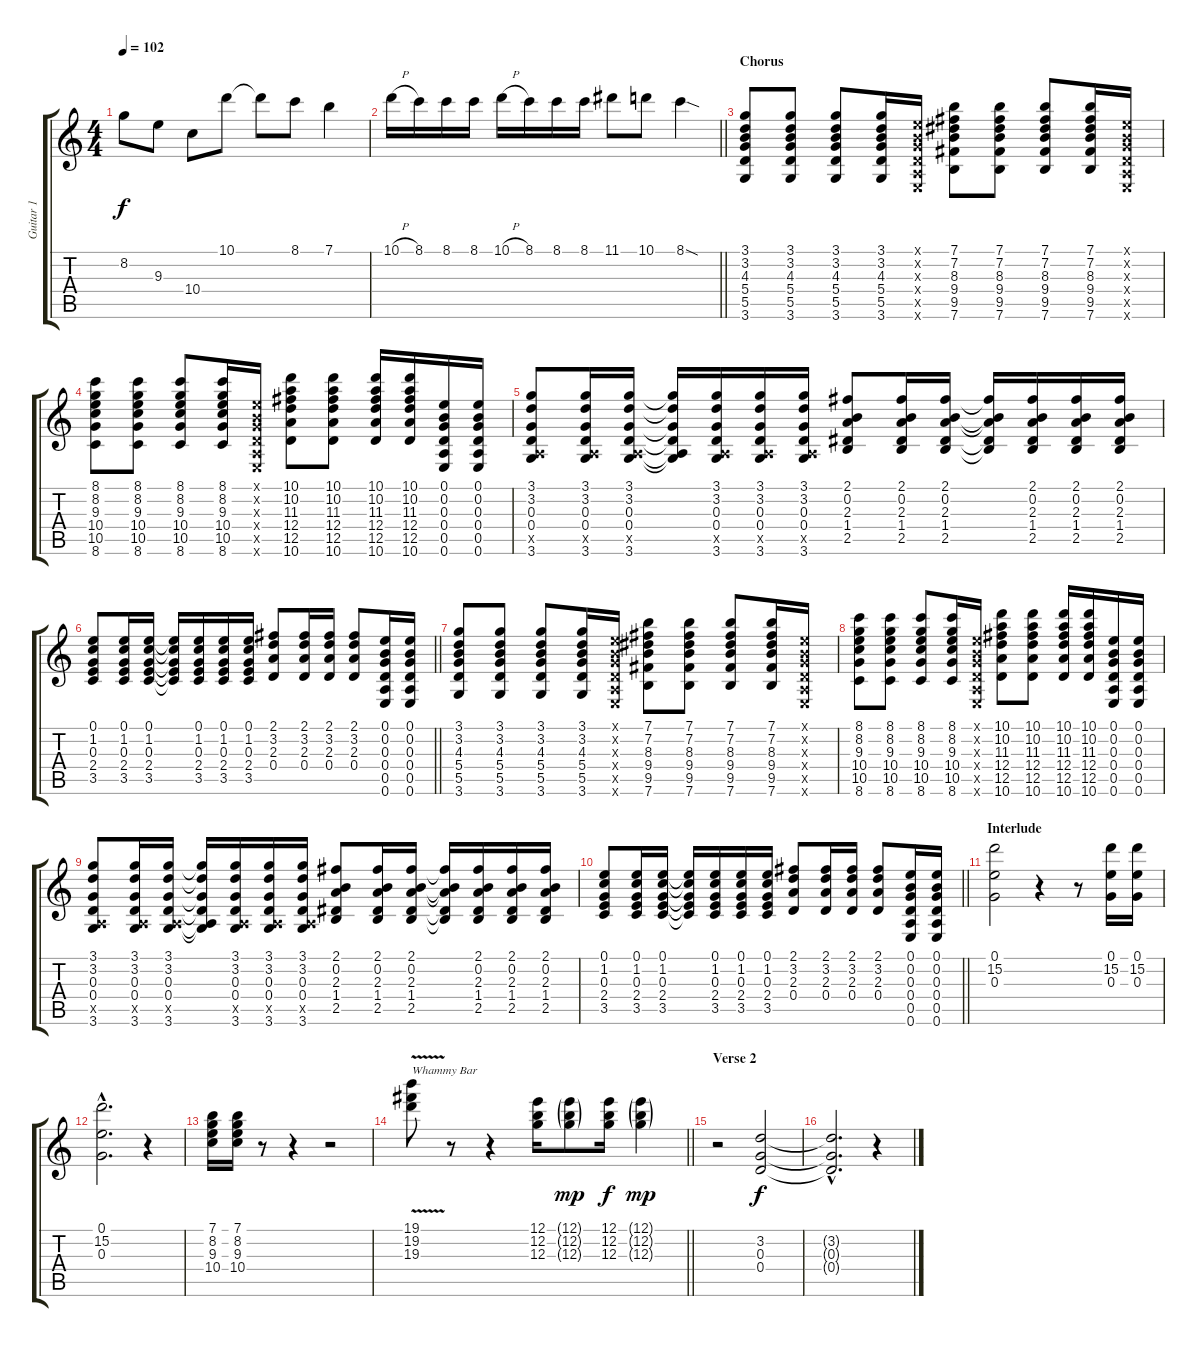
\track ("Guitar 1" "Guitar 1") {instrument overdrivenguitar}
\staff {score tabs}
\tuning (E4 B3 G3 D3 A2 E2) {hide}
\ts (4 4)
\tempo 102
\clef g2
\ks c
8.2.8{dy f} 9.3.8 10.4.8 10.1.8 10.1{t}.8 8.1.8 7.1.4 |
\barLineRight lightlight
10.1{h}.16 8.1.16 8.1.16 8.1.16 10.1{h}.16 8.1.16 8.1.16 8.1.16 11.1.8 10.1.8 8.1{sod}.4 |
\section ("" "Chorus")
(3.1 3.2 4.3 5.4 5.5 3.6).8 (3.1 3.2 4.3 5.4 5.5 3.6).8 (3.1 3.2 4.3 5.4 5.5 3.6).8 (3.1 3.2 4.3 5.4 5.5 3.6).16 (0.1{x} 0.2{x} 0.3{x} 0.4{x} 0.5{x} 0.6{x}).16 (7.1 7.2 8.3 9.4 9.5 7.6).8 (7.1 7.2 8.3 9.4 9.5 7.6).8 (7.1 7.2 8.3 9.4 9.5 7.6).8 (7.1 7.2 8.3 9.4 9.5 7.6).16 (0.1{x} 0.2{x} 0.3{x} 0.4{x} 0.5{x} 0.6{x}).16 |
(8.1 8.2 9.3 10.4 10.5 8.6).8 (8.1 8.2 9.3 10.4 10.5 8.6).8 (8.1 8.2 9.3 10.4 10.5 8.6).8 (8.1 8.2 9.3 10.4 10.5 8.6).16 (0.1{x} 0.2{x} 0.3{x} 0.4{x} 0.5{x} 0.6{x}).16 (10.1 10.2 11.3 12.4 12.5 10.6).8 (10.1 10.2 11.3 12.4 12.5 10.6).8 (10.1 10.2 11.3 12.4 12.5 10.6).16 (10.1 10.2 11.3 12.4 12.5 10.6).16 (0.1 0.2 0.3 0.4 0.5 0.6).16 (0.1 0.2 0.3 0.4 0.5 0.6).16 |
(3.1 3.2 0.3 0.4 0.5{x} 3.6).8 (3.1 3.2 0.3 0.4 0.5{x} 3.6).16 (3.1 3.2 0.3 0.4 0.5{x} 3.6).16 (3.1{t} 3.2{t} 0.3{t} 0.4{t} 0.5{t} 3.6{t}).16 (3.1 3.2 0.3 0.4 0.5{x} 3.6).16 (3.1 3.2 0.3 0.4 0.5{x} 3.6).16 (3.1 3.2 0.3 0.4 0.5{x} 3.6).16 (2.1 0.2 2.3 1.4 2.5).8 (2.1 0.2 2.3 1.4 2.5).16 (2.1 0.2 2.3 1.4 2.5).16 (2.1{t} 0.2{t} 2.3{t} 1.4{t} 2.5{t}).16 (2.1 0.2 2.3 1.4 2.5).16 (2.1 0.2 2.3 1.4 2.5).16 (2.1 0.2 2.3 1.4 2.5).16 |
\barLineRight lightlight
(0.1 1.2 0.3 2.4 3.5).8 (0.1 1.2 0.3 2.4 3.5).16 (0.1 1.2 0.3 2.4 3.5).16 (0.1{t} 1.2{t} 0.3{t} 2.4{t} 3.5{t}).16 (0.1 1.2 0.3 2.4 3.5).16 (0.1 1.2 0.3 2.4 3.5).16 (0.1 1.2 0.3 2.4 3.5).16 (2.1 3.2 2.3 0.4).8 (2.1 3.2 2.3 0.4).16 (2.1 3.2 2.3 0.4).16 (2.1 3.2 2.3 0.4).8 (0.1 0.2 0.3 0.4 0.5 0.6).16 (0.1 0.2 0.3 0.4 0.5 0.6).16 |
(3.1 3.2 4.3 5.4 5.5 3.6).8 (3.1 3.2 4.3 5.4 5.5 3.6).8 (3.1 3.2 4.3 5.4 5.5 3.6).8 (3.1 3.2 4.3 5.4 5.5 3.6).16 (0.1{x} 0.2{x} 0.3{x} 0.4{x} 0.5{x} 0.6{x}).16 (7.1 7.2 8.3 9.4 9.5 7.6).8 (7.1 7.2 8.3 9.4 9.5 7.6).8 (7.1 7.2 8.3 9.4 9.5 7.6).8 (7.1 7.2 8.3 9.4 9.5 7.6).16 (0.1{x} 0.2{x} 0.3{x} 0.4{x} 0.5{x} 0.6{x}).16 |
(8.1 8.2 9.3 10.4 10.5 8.6).8 (8.1 8.2 9.3 10.4 10.5 8.6).8 (8.1 8.2 9.3 10.4 10.5 8.6).8 (8.1 8.2 9.3 10.4 10.5 8.6).16 (0.1{x} 0.2{x} 0.3{x} 0.4{x} 0.5{x} 0.6{x}).16 (10.1 10.2 11.3 12.4 12.5 10.6).8 (10.1 10.2 11.3 12.4 12.5 10.6).8 (10.1 10.2 11.3 12.4 12.5 10.6).16 (10.1 10.2 11.3 12.4 12.5 10.6).16 (0.1 0.2 0.3 0.4 0.5 0.6).16 (0.1 0.2 0.3 0.4 0.5 0.6).16 |
(3.1 3.2 0.3 0.4 0.5{x} 3.6).8 (3.1 3.2 0.3 0.4 0.5{x} 3.6).16 (3.1 3.2 0.3 0.4 0.5{x} 3.6).16 (3.1{t} 3.2{t} 0.3{t} 0.4{t} 0.5{t} 3.6{t}).16 (3.1 3.2 0.3 0.4 0.5{x} 3.6).16 (3.1 3.2 0.3 0.4 0.5{x} 3.6).16 (3.1 3.2 0.3 0.4 0.5{x} 3.6).16 (2.1 0.2 2.3 1.4 2.5).8 (2.1 0.2 2.3 1.4 2.5).16 (2.1 0.2 2.3 1.4 2.5).16 (2.1{t} 0.2{t} 2.3{t} 1.4{t} 2.5{t}).16 (2.1 0.2 2.3 1.4 2.5).16 (2.1 0.2 2.3 1.4 2.5).16 (2.1 0.2 2.3 1.4 2.5).16 |
\barLineRight lightlight
(0.1 1.2 0.3 2.4 3.5).8 (0.1 1.2 0.3 2.4 3.5).16 (0.1 1.2 0.3 2.4 3.5).16 (0.1{t} 1.2{t} 0.3{t} 2.4{t} 3.5{t}).16 (0.1 1.2 0.3 2.4 3.5).16 (0.1 1.2 0.3 2.4 3.5).16 (0.1 1.2 0.3 2.4 3.5).16 (2.1 3.2 2.3 0.4).8 (2.1 3.2 2.3 0.4).16 (2.1 3.2 2.3 0.4).16 (2.1 3.2 2.3 0.4).8 (0.1 0.2 0.3 0.4 0.5 0.6).16 (0.1 0.2 0.3 0.4 0.5 0.6).16 |
\section ("" "Interlude")
(0.1 15.2 0.3).2 r.4 r.8 (0.1 15.2 0.3).16 (0.1 15.2 0.3).16 |
(0.1{hac} 15.2{hac} 0.3{hac}).2{d} r.4 |
(7.1 8.2 9.3 10.4).16 (7.1 8.2 9.3 10.4).16 r.8 r.4 r.2 |
\barLineRight lightlight
(19.1{v} 19.2{v} 19.3{v}).8{txt "Whammy Bar"} r.8 r.4 (12.1 12.2 12.3).16 (12.1{g} 12.2{g} 12.3{g}).8{dy mp} (12.1 12.2 12.3).16{dy f} (12.1{g} 12.2{g} 12.3{g}).4{dy mp} |
\section ("" "Verse 2")
r.2 (3.2 0.3 0.4).2{dy f} |
(3.2{hac t} 0.3{hac t} 0.4{hac t}).2{d} r.4
